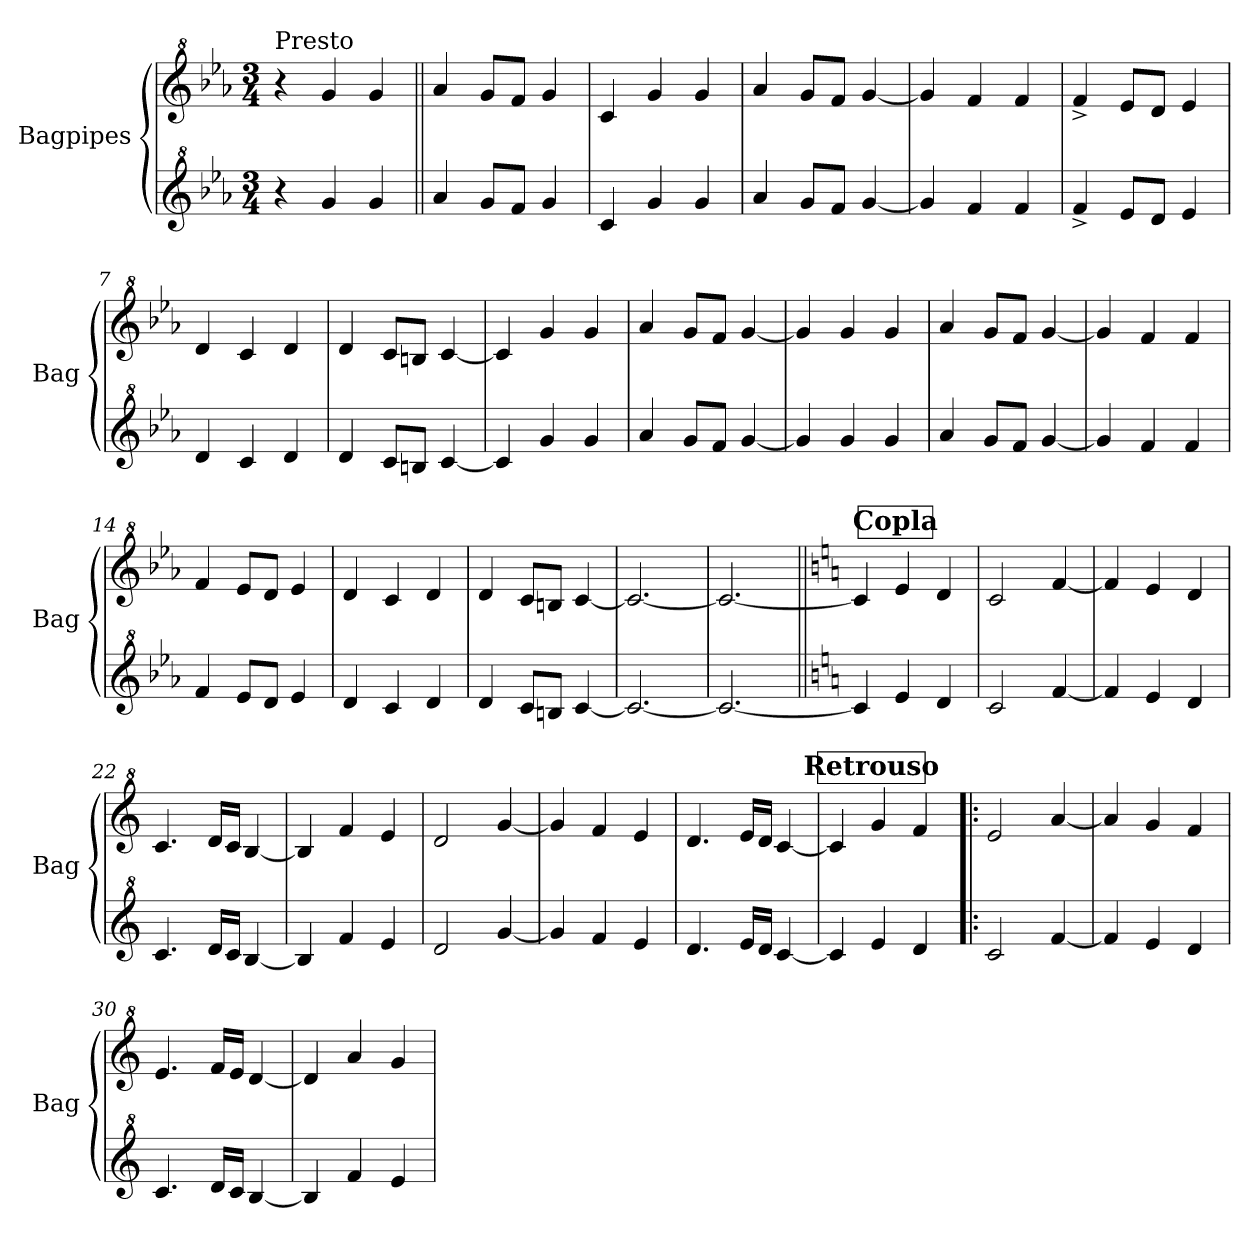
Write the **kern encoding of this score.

**kern	**kern
*part2	*part1
*staff2	*staff1
*I"Bagpipes	*I"Bagpipes
*I'Bag	*I'Bag
*clefG^2	*clefG^2
*k[b-e-a-]	*k[b-e-a-]
*E-:	*E-:
*M3/4	*M3/4
=1	=1
!	!LO:TX:a:t=Presto
4r	4r
4gg/	4gg/
4gg/	4gg/
=2||	=2||
4aa-/	4aa-/
8gg/L	8gg/L
8ff/J	8ff/J
4gg/	4gg/
=3	=3
4cc/	4cc/
4gg/	4gg/
4gg/	4gg/
=4	=4
4aa-/	4aa-/
8gg/L	8gg/L
8ff/J	8ff/J
[4gg/	[4gg/
=5	=5
4gg/]	4gg/]
4ff/	4ff/
4ff/	4ff/
=6	=6
4ff^/	4ff^/
8ee-/L	8ee-/L
8dd/J	8dd/J
4ee-/	4ee-/
=7	=7
4dd/	4dd/
4cc/	4cc/
4dd/	4dd/
=8	=8
4dd/	4dd/
8cc/L	8cc/L
8bn/J	8bn/J
[4cc/	[4cc/
=9	=9
4cc/]	4cc/]
4gg/	4gg/
4gg/	4gg/
!!LO:LB:g=z
=10	=10
4aa-/	4aa-/
8gg/L	8gg/L
8ff/J	8ff/J
[4gg/	[4gg/
=11	=11
4gg/]	4gg/]
4gg/	4gg/
4gg/	4gg/
=12	=12
4aa-/	4aa-/
8gg/L	8gg/L
8ff/J	8ff/J
[4gg/	[4gg/
=13	=13
4gg/]	4gg/]
4ff/	4ff/
4ff/	4ff/
=14	=14
4ff/	4ff/
8ee-/L	8ee-/L
8dd/J	8dd/J
4ee-/	4ee-/
=15	=15
4dd/	4dd/
4cc/	4cc/
4dd/	4dd/
=16	=16
4dd/	4dd/
8cc/L	8cc/L
8bn/J	8bn/J
[4cc/	[4cc/
=17	=17
2.cc/_	2.cc/_
=18	=18
2.cc/_	2.cc/_
!!LO:REH:place=s1:a:t=Copla:qo=1
=19||	=19||
*k[]	*k[]
*C:	*C:
4cc/]	4cc/]
4ee/	4ee/
4dd/	4dd/
!!LO:LB:g=z
=20	=20
2cc/	2cc/
[4ff/	[4ff/
=21	=21
4ff/]	4ff/]
4ee/	4ee/
4dd/	4dd/
=22	=22
4.cc/	4.cc/
16dd/LL	16dd/LL
16cc/JJ	16cc/JJ
[4b/	[4b/
=23	=23
4b/]	4b/]
4ff/	4ff/
4ee/	4ee/
=24	=24
2dd/	2dd/
[4gg/	[4gg/
=25	=25
4gg/]	4gg/]
4ff/	4ff/
4ee/	4ee/
=26	=26
4.dd/	4.dd/
16ee/LL	16ee/LL
16dd/JJ	16dd/JJ
[4cc/	[4cc/
!!LO:REH:place=s1:a:t=Retrouso:qo=1
=27	=27
4cc/]	4cc/]
4ee/	4gg/
4dd/	4ff/
=28!|:	=28!|:
2cc/	2ee/
[4ff/	[4aa/
=29	=29
4ff/]	4aa/]
4ee/	4gg/
4dd/	4ff/
=30	=30
4.cc/	4.ee/
16dd/LL	16ff/LL
16cc/JJ	16ee/JJ
[4b/	[4dd/
!!LO:LB:g=z
=31	=31
4b/]	4dd/]
4ff/	4aa/
4ee/	4gg/
=	=
*-	*-
